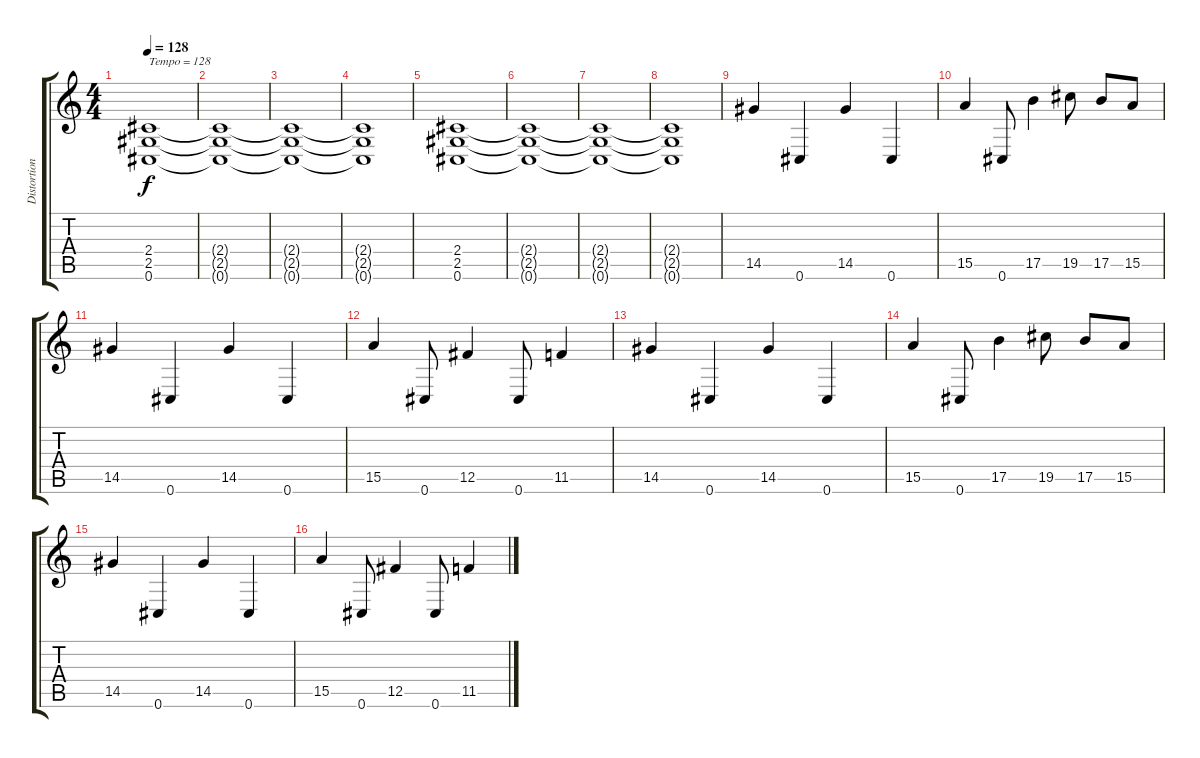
\track ("Distortion guitar 2" "Distortion") {instrument distortionguitar}
\staff {score tabs}
\tuning (Db4 Ab3 E3 B2 Gb2 Db2) {hide}
\ts (4 4)
\tempo 128
\clef g2
\ks c
(2.4 2.5 0.6).1{txt "Tempo = 128" dy f} |
(2.4{t} 2.5{t} 0.6{t}).1 |
(2.4{t} 2.5{t} 0.6{t}).1 |
(2.4{t} 2.5{t} 0.6{t}).1 |
(2.4 2.5 0.6).1 |
(2.4{t} 2.5{t} 0.6{t}).1 |
(2.4{t} 2.5{t} 0.6{t}).1 |
(2.4{t} 2.5{t} 0.6{t}).1 |
14.5.4 0.6.4 14.5.4 0.6.4 |
15.5.4 0.6.8 17.5.4 19.5.8 17.5.8 15.5.8 |
14.5.4 0.6.4 14.5.4 0.6.4 |
15.5.4 0.6.8 12.5.4 0.6.8 11.5.4 |
14.5.4 0.6.4 14.5.4 0.6.4 |
15.5.4 0.6.8 17.5.4 19.5.8 17.5.8 15.5.8 |
14.5.4 0.6.4 14.5.4 0.6.4 |
15.5.4 0.6.8 12.5.4 0.6.8 11.5.4
